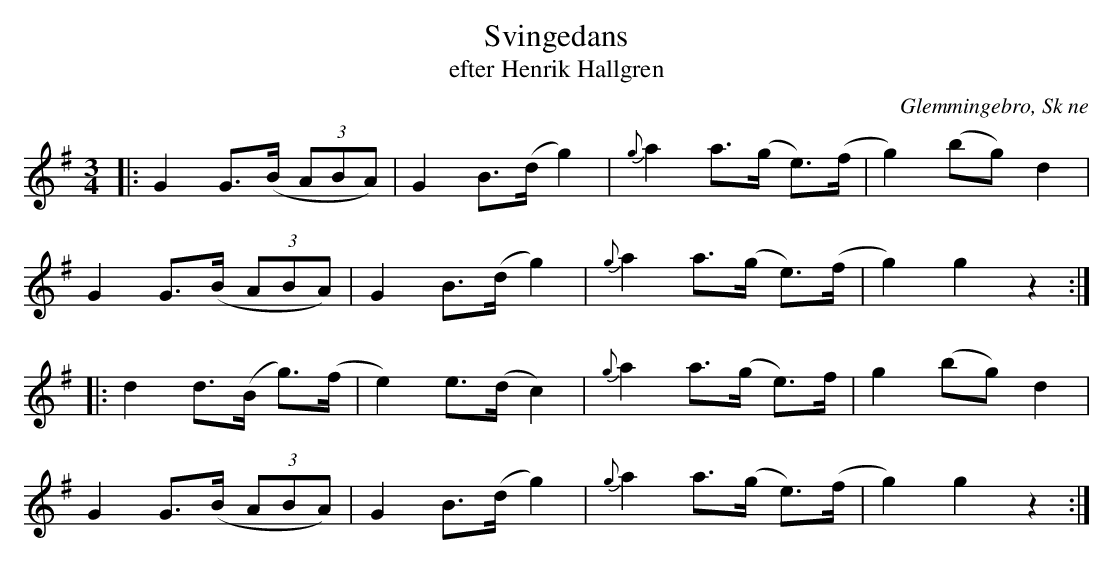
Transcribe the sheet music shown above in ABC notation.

X:1
T:Svingedans
T:efter Henrik Hallgren
O:Glemmingebro, Sk ne
M:3/4
L:1/8
K:G
|: G2 G>(B (3ABA) | G2 B>(d g2) | {g}a2 a>(g e)>(f | g2) (bg) d2 |
G2 G>(B (3ABA) | G2 B>(d g2) | {g}a2 a>(g e)>(f | g2) g2 z2 :|
|: d2 d>(B g)>(f | e2) e>(d c2) | {g}a2 a>(g e)>f | g2 (bg) d2 |
G2 G>(B (3ABA) | G2 B>(d g2) | {g}a2 a>(g e)>(f | g2) g2 z2 :|
